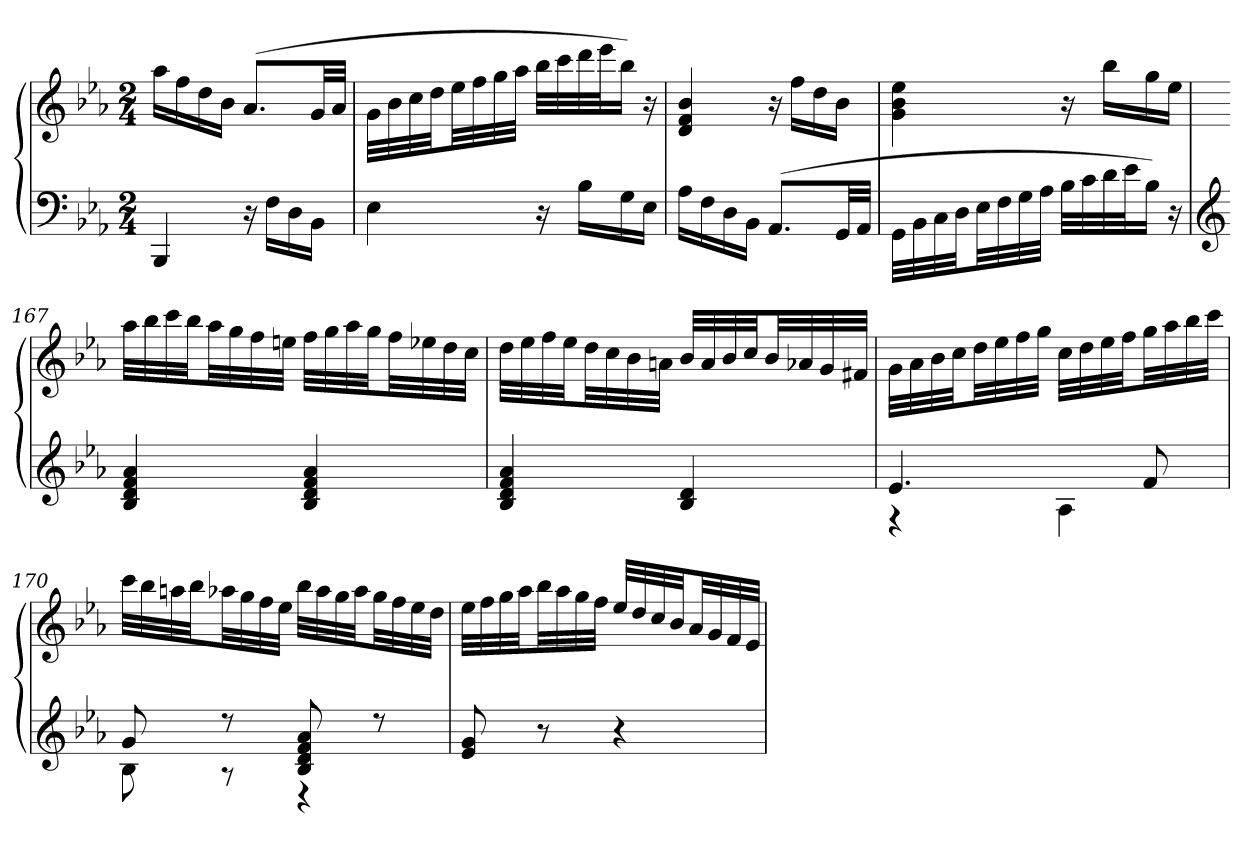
**kern	**kern
*part1	*part1
*staff2	*staff1
*clefF4	*clefG2
*k[b-e-a-]	*k[b-e-a-]
*E-:	*E-:
*M2/4	*M2/4
=	=
4BBB-	16aa-LL
.	16ff
.	16dd
.	16b-JJ
16r	(8.a-L
16FLL	.
16D	.
16BB-JJ	32gLL
.	32a-JJJ
=164	=164
4E-	32gLLL
.	32b-
.	32cc
.	32ddJJ
.	32ee-LL
.	32ff
.	32gg
.	32aa-JJJ
16r	32bb-LLL
.	32ccc
16B-LL	32ddd
.	32eee-J
16G	16bb-JJ)
16E-JJ	16r
=165	=165
16A-LL	4d 4f 4b-
16F	.
16D	.
16BB-JJ	.
(8.AA-L	16r
.	16ffLL
.	16dd
32GGLL	16b-JJ
32AA-JJJ	.
=166	=166
32GGLLL	4g 4b- 4ee-
32BB-	.
32C	.
32DJJ	.
32E-LL	.
32F	.
32G	.
32A-JJJ	.
32B-LLL	16r
32c	.
32d	16bb-LL
32e-J	.
16B-JJ)	16gg
16r	16ee-JJ
=167	=167
*clefG2	*
4B- 4d 4f 4a-	32aa-LLL
.	32bb-
.	32ccc
.	32bb-JJ
.	32aa-LL
.	32gg
.	32ff
.	32eenJJJ
4B- 4d 4f 4a-	32ffLLL
.	32gg
.	32aa-
.	32ggJJ
.	32ffLL
.	32ee-X
.	32dd
.	32ccJJJ
=168	=168
4B- 4d 4f 4a-	32ddLLL
.	32ee-
.	32ff
.	32ee-JJ
.	32ddLL
.	32cc
.	32b-
.	32anJJJ
4B- 4d	32b-LLL
.	32a
.	32b-
.	32ccJJ
.	32b-LL
.	32a-X
.	32g
.	32f#XJJJ
=169	=169
*^	*
4.e-	4r	32gLLL
.	.	32a-
.	.	32b-
.	.	32ccJJ
.	.	32ddLL
.	.	32ee-
.	.	32ff
.	.	32ggJJJ
.	4A-	32ccLLL
.	.	32dd
.	.	32ee-
.	.	32ffJJ
8f	.	32ggLL
.	.	32aa-
.	.	32bb-
.	.	32cccJJJ
=170	=170	=170
8g	8B-	32cccLLL
.	.	32bb-
.	.	32aan
.	.	32bb-JJ
8r	8r	32aa-XLL
.	.	32gg
.	.	32ff
.	.	32ee-JJJ
8B- 8d 8f 8a-	4r	32bb-LLL
.	.	32aa-
.	.	32gg
.	.	32aa-JJ
8r	.	32ggLL
.	.	32ff
.	.	32ee-
.	.	32ddJJJ
*v	*v	*
=171	=171
8e- 8g	32ee-LLL
.	32ff
.	32gg
.	32aa-JJ
8r	32bb-LL
.	32aa-
.	32gg
.	32ffJJJ
4r	32ee-LLL
.	32dd
.	32cc
.	32b-JJ
.	32a-LL
.	32g
.	32f
.	32e-JJJ
=	=
*-	*-
